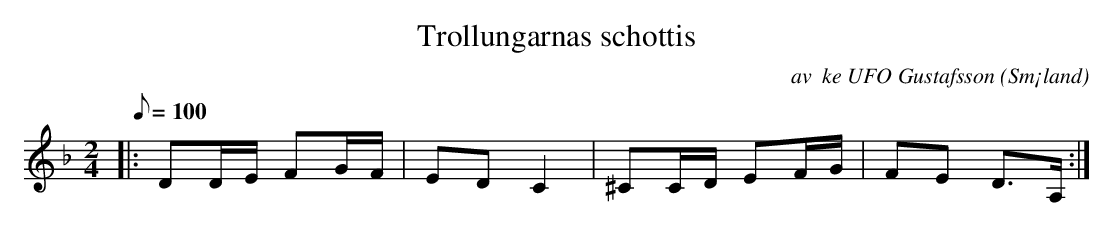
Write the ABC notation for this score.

X:1
T:Trollungarnas schottis
C:av  ke UFO Gustafsson
O:Sm¡land
M:2/4
L:1/8
K:F
Q:100
|: DD/E/  FG/F/ | ED C2 | ^CC/D/ EF/G/ | FE D>A, :|
